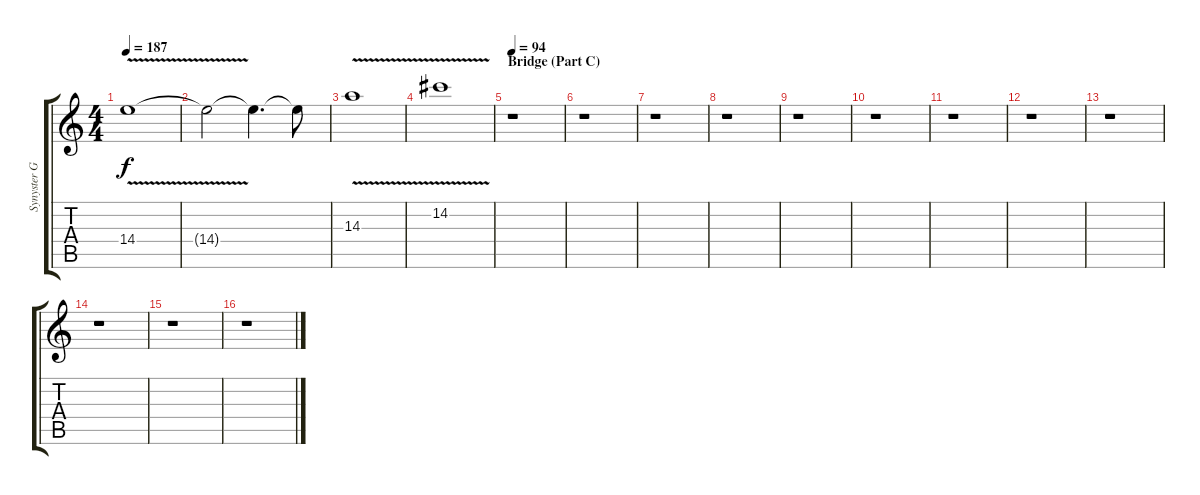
\track ("Synyster Gates (Pan-Lead 1)" "Synyster G") {instrument distortionguitar}
\staff {score tabs}
\tuning (E4 B3 G3 D3 A2 D2) {hide}
\ts (4 4)
\tempo 187
\clef g2
\ks c
14.4{v}.1{dy f} |
14.4{t}.2 14.4{t}.4{d} 14.4{t}.8 |
14.3{v}.1 |
14.2{v}.1 |
\section ("" "Bridge (Part C)")
\tempo 94
r.1 |
r.1 |
r.1 |
r.1 |
r.1 |
r.1 |
r.1 |
r.1 |
r.1 |
r.1 |
r.1 |
r.1
